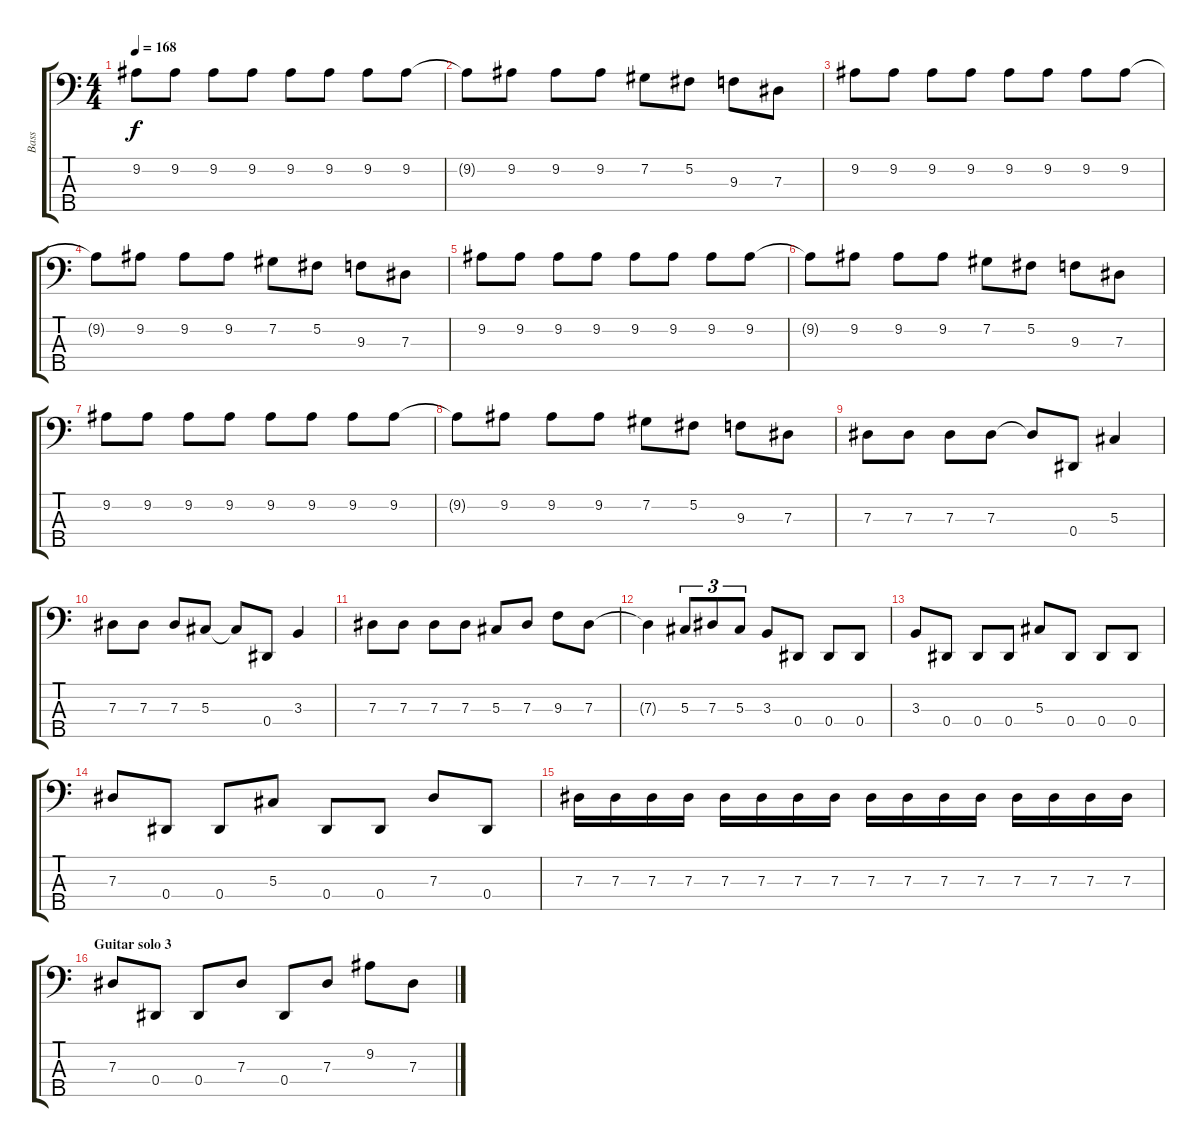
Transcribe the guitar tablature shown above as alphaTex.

\track ("Bass" "Bass") {instrument electricbassfinger}
\staff {score tabs}
\tuning (Gb2 Db2 Ab1 Eb1 Bb0) {hide}
\ts (4 4)
\tempo 168
\clef f4
\ks c
9.2.8{dy f} 9.2.8 9.2.8 9.2.8 9.2.8 9.2.8 9.2.8 9.2.8 |
9.2{t}.8 9.2.8 9.2.8 9.2.8 7.2.8 5.2.8 9.3.8 7.3.8 |
9.2.8 9.2.8 9.2.8 9.2.8 9.2.8 9.2.8 9.2.8 9.2.8 |
9.2{t}.8 9.2.8 9.2.8 9.2.8 7.2.8 5.2.8 9.3.8 7.3.8 |
9.2.8 9.2.8 9.2.8 9.2.8 9.2.8 9.2.8 9.2.8 9.2.8 |
9.2{t}.8 9.2.8 9.2.8 9.2.8 7.2.8 5.2.8 9.3.8 7.3.8 |
9.2.8 9.2.8 9.2.8 9.2.8 9.2.8 9.2.8 9.2.8 9.2.8 |
9.2{t}.8 9.2.8 9.2.8 9.2.8 7.2.8 5.2.8 9.3.8 7.3.8 |
7.3.8 7.3.8 7.3.8 7.3.8 7.3{t}.8 0.4.8 5.3.4 |
7.3.8 7.3.8 7.3.8 5.3.8 5.3{t}.8 0.4.8 3.3.4 |
7.3.8 7.3.8 7.3.8 7.3.8 5.3.8 7.3.8 9.3.8 7.3.8 |
7.3{t}.4 5.3.8{tu (3 2)} 7.3.8{tu (3 2)} 5.3.8{tu (3 2)} 3.3.8 0.4.8 0.4.8 0.4.8 |
3.3.8 0.4.8 0.4.8 0.4.8 5.3.8 0.4.8 0.4.8 0.4.8 |
7.3.8 0.4.8 0.4.8 5.3.8 0.4.8 0.4.8 7.3.8 0.4.8 |
7.3.16 7.3.16 7.3.16 7.3.16 7.3.16 7.3.16 7.3.16 7.3.16 7.3.16 7.3.16 7.3.16 7.3.16 7.3.16 7.3.16 7.3.16 7.3.16 |
\section ("" "Guitar solo 3")
7.3.8 0.4.8 0.4.8 7.3.8 0.4.8 7.3.8 9.2.8 7.3.8
